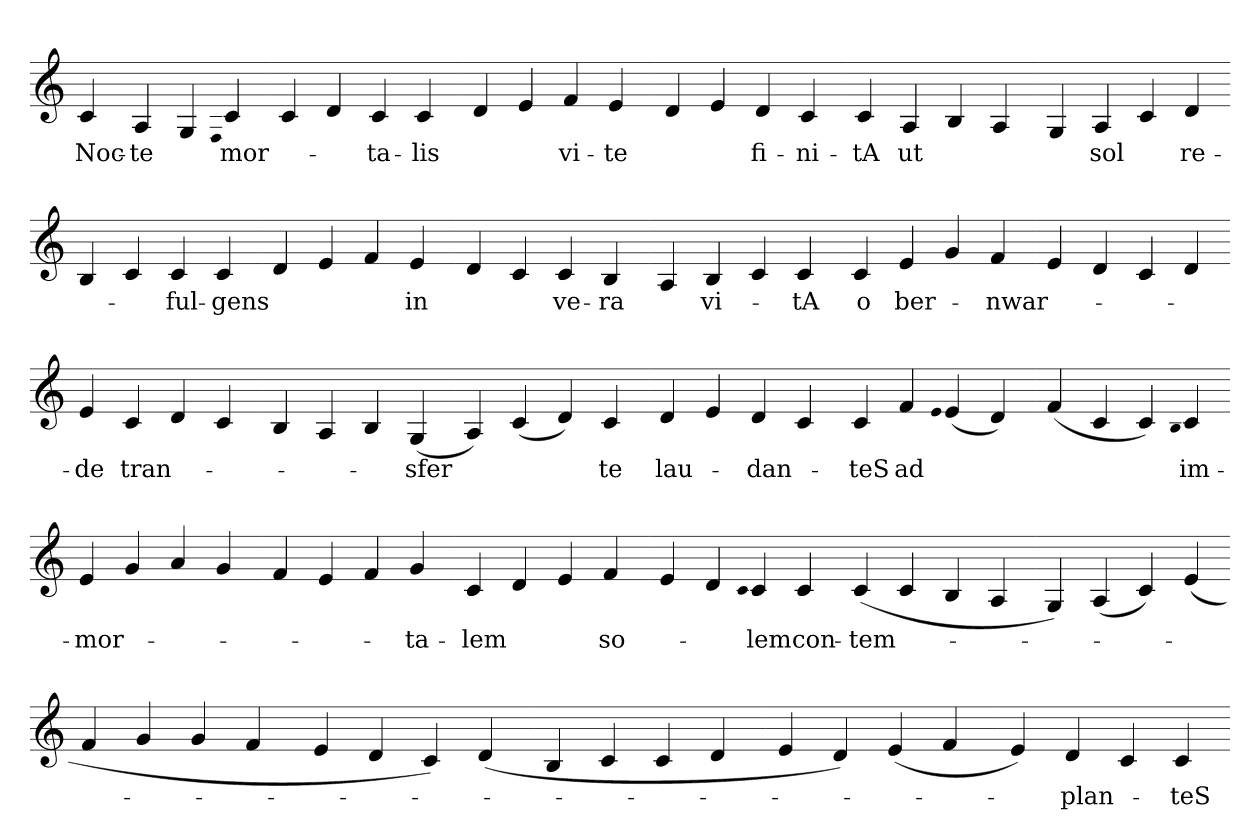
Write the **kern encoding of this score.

**kern	**text
*part1	*part1
*staff1	*staff1
*clefG2	*
=	=
4c	Noc-
4A	te
4G	.
qF	.
4c	mor-
=-	=-
4c	.
4d	.
4c	ta-
4c	lis
=-	=-
4d	.
4e	.
4f	vi-
4e	te
=-	=-
4d	.
4e	.
4d	fi-
4c	ni-
=-	=-
4c	tA
4A	ut
4B	.
4A	.
=-	=-
4G	.
4A	sol
4c	.
4d	re-
=-	=-
4B	.
4c	.
4c	ful-
4c	gens
=-	=-
4d	.
4e	.
4f	.
4e	in
=-	=-
4d	.
4c	.
4c	ve-
4B	ra
=-	=-
4A	.
4B	vi-
4c	.
4c	tA
=-	=-
4c	o
4e	ber-
4g	.
4f	nwar-
=-	=-
4e	.
4d	.
4c	.
4d	.
=-	=-
4e	de
4c	tran-
4d	.
4c	.
=-	=-
4B	.
4A	.
4B	.
(>4G	sfer
=-	=-
4A)	.
(>4c	.
4d)	.
4c	te
=-	=-
4d	lau-
4e	.
4d	dan-
4c	.
=-	=-
4c	teS
4f	ad
qe	.
(>4e	.
4d)	.
=-	=-
(>4f	.
4c	.
4c)	.
qB	.
4c	im-
=-	=-
4e	mor-
4g	.
4a	.
4g	.
=-	=-
4f	.
4e	.
4f	.
4g	ta-
=-	=-
4c	lem
4d	.
4e	.
4f	so-
=-	=-
4e	.
4d	.
qc	.
4c	lem
4c	con-
=-	=-
(>4c	tem-
4c	.
4B	.
4A	.
=-	=-
4G)	.
(>4A	.
4c)	.
(>4e	.
=-	=-
4f	.
4g	.
4g	.
4f	.
=-	=-
4e	.
4d	.
4c)	.
(>4d	.
=-	=-
4B	.
4c	.
4c	.
4d	.
=-	=-
4e	.
4d)	.
(>4e	.
4f	.
=-	=-
4e)	.
4d	plan-
4c	.
4c	teS
=-	=-
*-	*-
